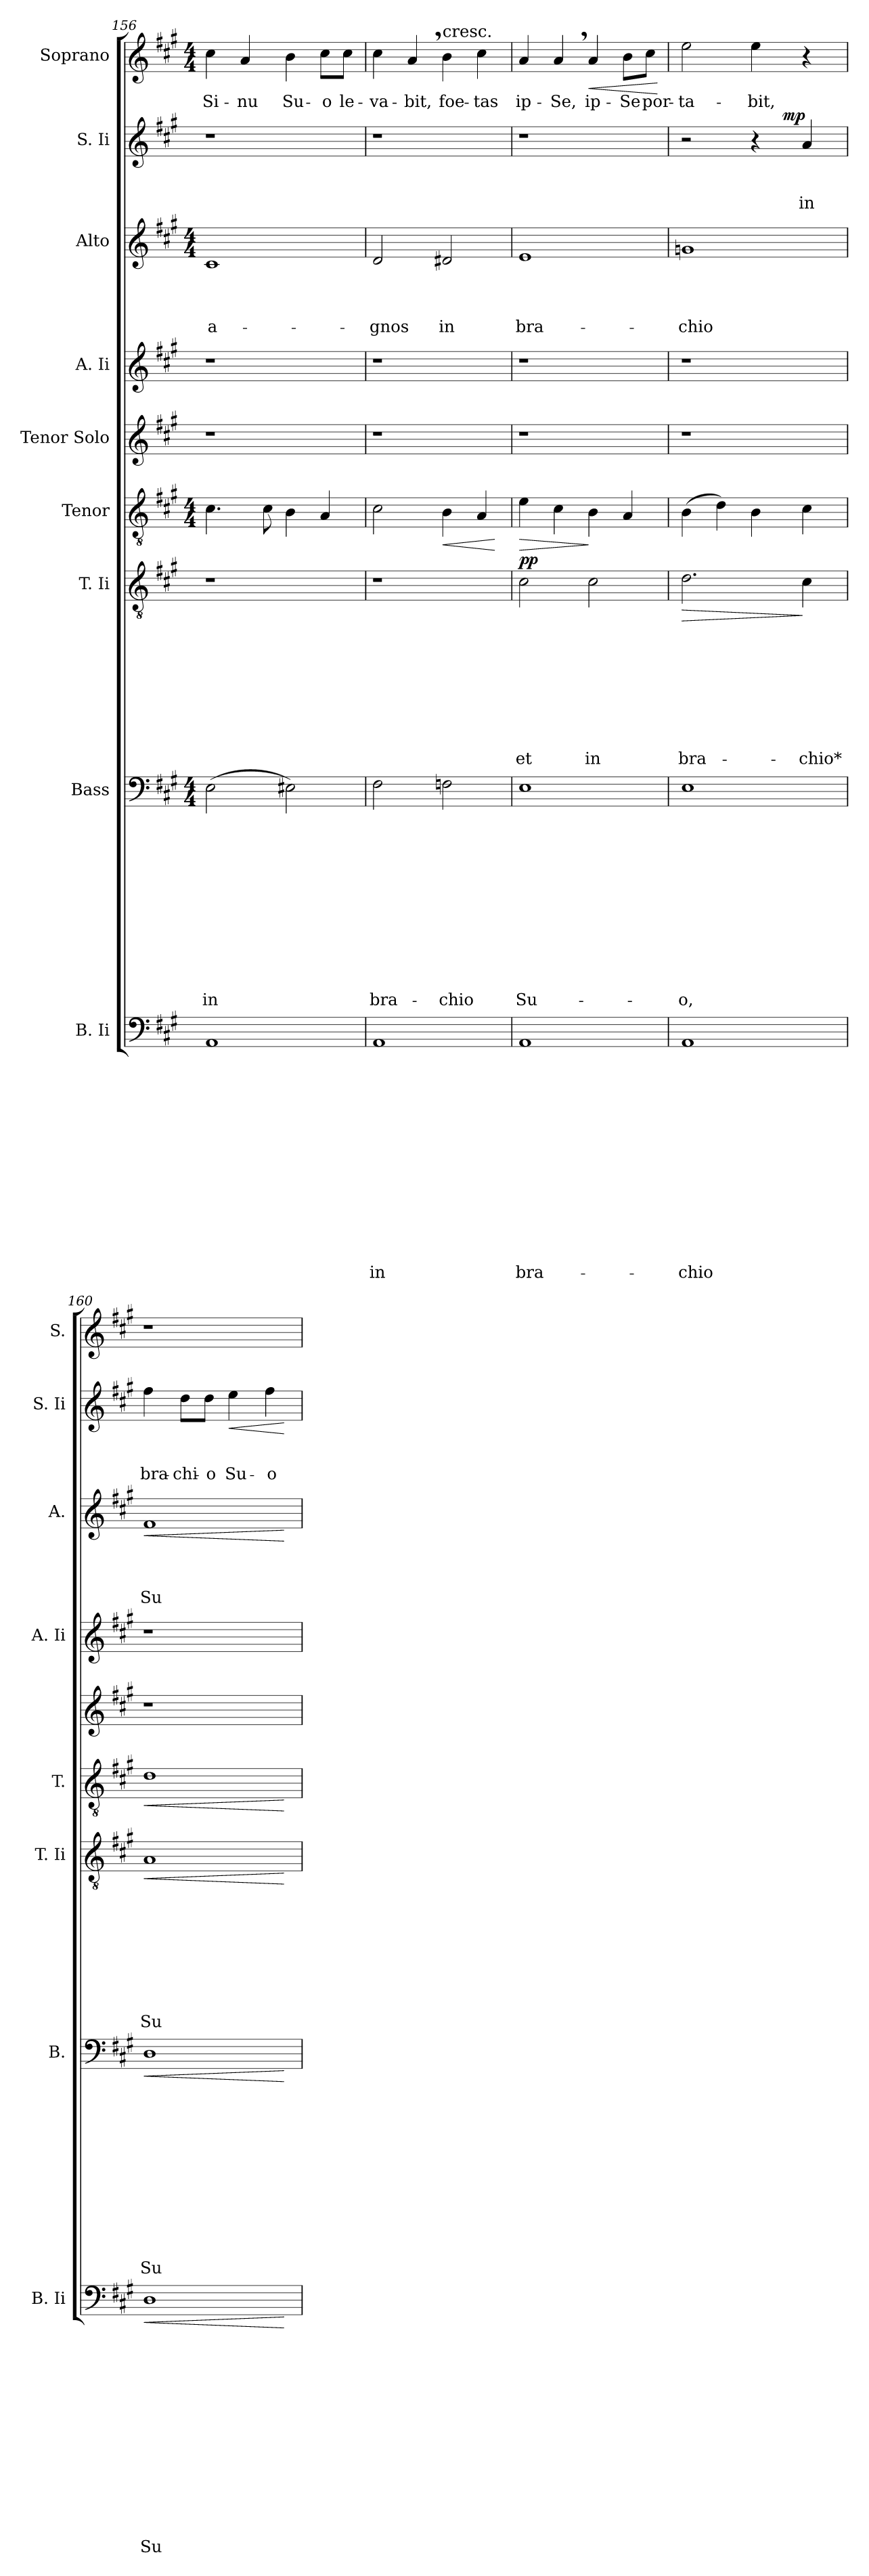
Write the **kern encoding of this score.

**kern	**text	**text	**text	**text	**text	**text	**text	**text	**text	**text	**text	**text	**text	**text	**dynam	**kern	**text	**text	**text	**text	**text	**text	**text	**text	**text	**text	**text	**text	**dynam	**kern	**text	**text	**text	**text	**text	**text	**text	**text	**text	**dynam	**kern	**dynam	**kern	**kern	**kern	**text	**text	**text	**text	**dynam	**kern	**text	**text	**text	**dynam	**kern	**text	**dynam
*part9	*part9	*part9	*part9	*part9	*part9	*part9	*part9	*part9	*part9	*part9	*part9	*part9	*part9	*part9	*part9	*part8	*part8	*part8	*part8	*part8	*part8	*part8	*part8	*part8	*part8	*part8	*part8	*part8	*part8	*part7	*part7	*part7	*part7	*part7	*part7	*part7	*part7	*part7	*part7	*part7	*part6	*part6	*part5	*part4	*part3	*part3	*part3	*part3	*part3	*part3	*part2	*part2	*part2	*part2	*part2	*part1	*part1	*part1
*staff9	*staff9	*staff9	*staff9	*staff9	*staff9	*staff9	*staff9	*staff9	*staff9	*staff9	*staff9	*staff9	*staff9	*staff9	*staff9	*staff8	*staff8	*staff8	*staff8	*staff8	*staff8	*staff8	*staff8	*staff8	*staff8	*staff8	*staff8	*staff8	*staff8	*staff7	*staff7	*staff7	*staff7	*staff7	*staff7	*staff7	*staff7	*staff7	*staff7	*staff7	*staff6	*staff6	*staff5	*staff4	*staff3	*staff3	*staff3	*staff3	*staff3	*staff3	*staff2	*staff2	*staff2	*staff2	*staff2	*staff1	*staff1	*staff1
*I"B. Ii	*	*	*	*	*	*	*	*	*	*	*	*	*	*	*	*I"Bass	*	*	*	*	*	*	*	*	*	*	*	*	*	*I"T. Ii	*	*	*	*	*	*	*	*	*	*	*I"Tenor	*	*I"Tenor Solo	*I"A. Ii	*I"Alto	*	*	*	*	*	*I"S. Ii	*	*	*	*	*I"Soprano	*	*
*I'B. Ii	*	*	*	*	*	*	*	*	*	*	*	*	*	*	*	*I'B.	*	*	*	*	*	*	*	*	*	*	*	*	*	*I'T. Ii	*	*	*	*	*	*	*	*	*	*	*I'T.	*	*	*I'A. Ii	*I'A.	*	*	*	*	*	*I'S. Ii	*	*	*	*	*I'S.	*	*
*clefF4	*	*	*	*	*	*	*	*	*	*	*	*	*	*	*	*clefF4	*	*	*	*	*	*	*	*	*	*	*	*	*	*clefGv2	*	*	*	*	*	*	*	*	*	*	*clefGv2	*	*clefG2	*clefG2	*clefG2	*	*	*	*	*	*clefG2	*	*	*	*	*clefG2	*	*
*k[f#c#g#]	*	*	*	*	*	*	*	*	*	*	*	*	*	*	*	*k[f#c#g#]	*	*	*	*	*	*	*	*	*	*	*	*	*	*k[f#c#g#]	*	*	*	*	*	*	*	*	*	*	*k[f#c#g#]	*	*k[f#c#g#]	*k[f#c#g#]	*k[f#c#g#]	*	*	*	*	*	*k[f#c#g#]	*	*	*	*	*k[f#c#g#]	*	*
*A:	*	*	*	*	*	*	*	*	*	*	*	*	*	*	*	*A:	*	*	*	*	*	*	*	*	*	*	*	*	*	*A:	*	*	*	*	*	*	*	*	*	*	*A:	*	*A:	*A:	*A:	*	*	*	*	*	*A:	*	*	*	*	*A:	*	*
*	*	*	*	*	*	*	*	*	*	*	*	*	*	*	*	*M4/4	*	*	*	*	*	*	*	*	*	*	*	*	*	*	*	*	*	*	*	*	*	*	*	*	*M4/4	*	*	*	*M4/4	*	*	*	*	*	*	*	*	*	*	*M4/4	*	*
=156	=156	=156	=156	=156	=156	=156	=156	=156	=156	=156	=156	=156	=156	=156	=156	=156	=156	=156	=156	=156	=156	=156	=156	=156	=156	=156	=156	=156	=156	=156	=156	=156	=156	=156	=156	=156	=156	=156	=156	=156	=156	=156	=156	=156	=156	=156	=156	=156	=156	=156	=156	=156	=156	=156	=156	=156	=156	=156
!	!	!	!	!	!	!	!	!	!	!	!	!	!	!	!	!	!	!	!	!	!	!	!	!	!	!	!	!LO:LY:b	!	!	!	!	!	!	!	!	!	!	!	!	!	!	!	!	!	!	!	!	!LO:LY:b:rj	!	!	!	!	!	!	!	!LO:LY:b	!
1AA	.	.	.	.	.	.	.	.	.	.	.	.	.	.	.	(>2E\	.	.	.	.	.	.	.	.	.	.	.	in	.	1r	.	.	.	.	.	.	.	.	.	.	4.c#\	.	1r	1r	1c#	.	.	.	a-	.	1r	.	.	.	.	4cc#\	Si-	.
!	!	!	!	!	!	!	!	!	!	!	!	!	!	!	!	!	!	!	!	!	!	!	!	!	!	!	!	!	!	!	!	!	!	!	!	!	!	!	!	!	!	!	!	!	!	!	!	!	!	!	!	!	!	!	!	!	!LO:LY:b	!
.	.	.	.	.	.	.	.	.	.	.	.	.	.	.	.	.	.	.	.	.	.	.	.	.	.	.	.	.	.	.	.	.	.	.	.	.	.	.	.	.	.	.	.	.	.	.	.	.	.	.	.	.	.	.	.	4a/	-nu	.
.	.	.	.	.	.	.	.	.	.	.	.	.	.	.	.	.	.	.	.	.	.	.	.	.	.	.	.	.	.	.	.	.	.	.	.	.	.	.	.	.	8c#\	.	.	.	.	.	.	.	.	.	.	.	.	.	.	.	.	.
!	!	!	!	!	!	!	!	!	!	!	!	!	!	!	!	!	!	!	!	!	!	!	!	!	!	!	!	!	!	!	!	!	!	!	!	!	!	!	!	!	!	!	!	!	!	!	!	!	!	!	!	!	!	!	!	!	!LO:LY:b	!
.	.	.	.	.	.	.	.	.	.	.	.	.	.	.	.	2E#X\)	.	.	.	.	.	.	.	.	.	.	.	.	.	.	.	.	.	.	.	.	.	.	.	.	4B\	.	.	.	.	.	.	.	.	.	.	.	.	.	.	4b\	Su-	.
!	!	!	!	!	!	!	!	!	!	!	!	!	!	!	!	!	!	!	!	!	!	!	!	!	!	!	!	!	!	!	!	!	!	!	!	!	!	!	!	!	!	!	!	!	!	!	!	!	!	!	!	!	!	!	!	!	!LO:LY:b	!
.	.	.	.	.	.	.	.	.	.	.	.	.	.	.	.	.	.	.	.	.	.	.	.	.	.	.	.	.	.	.	.	.	.	.	.	.	.	.	.	.	4A/	.	.	.	.	.	.	.	.	.	.	.	.	.	.	8cc#\L	-o	.
!	!	!	!	!	!	!	!	!	!	!	!	!	!	!	!	!	!	!	!	!	!	!	!	!	!	!	!	!	!	!	!	!	!	!	!	!	!	!	!	!	!	!	!	!	!	!	!	!	!	!	!	!	!	!	!	!	!LO:LY:b	!
.	.	.	.	.	.	.	.	.	.	.	.	.	.	.	.	.	.	.	.	.	.	.	.	.	.	.	.	.	.	.	.	.	.	.	.	.	.	.	.	.	.	.	.	.	.	.	.	.	.	.	.	.	.	.	.	8cc#\J	le-	.
!!LO:PB:g=z
=157	=157	=157	=157	=157	=157	=157	=157	=157	=157	=157	=157	=157	=157	=157	=157	=157	=157	=157	=157	=157	=157	=157	=157	=157	=157	=157	=157	=157	=157	=157	=157	=157	=157	=157	=157	=157	=157	=157	=157	=157	=157	=157	=157	=157	=157	=157	=157	=157	=157	=157	=157	=157	=157	=157	=157	=157	=157	=157
!	!	!	!	!	!	!	!	!	!	!	!	!	!	!LO:LY:b	!	!	!	!	!	!	!	!	!	!	!	!	!	!LO:LY:b	!	!	!	!	!	!	!	!	!	!	!	!	!	!	!	!	!	!	!	!	!LO:LY:b	!	!	!	!	!	!	!	!LO:LY:b	!
1AA	.	.	.	.	.	.	.	.	.	.	.	.	.	-in	.	2F#\	.	.	.	.	.	.	.	.	.	.	.	bra-	.	1r	.	.	.	.	.	.	.	.	.	.	2c#\	.	1r	1r	2d/	.	.	.	-gnos	.	1r	.	.	.	.	4cc#\	-va-	.
!	!	!	!	!	!	!	!	!	!	!	!	!	!	!	!	!	!	!	!	!	!	!	!	!	!	!	!	!	!	!	!	!	!	!	!	!	!	!	!	!	!	!	!	!	!	!	!	!	!	!	!	!	!	!	!	!	!LO:LY:b	!
.	.	.	.	.	.	.	.	.	.	.	.	.	.	.	.	.	.	.	.	.	.	.	.	.	.	.	.	.	.	.	.	.	.	.	.	.	.	.	.	.	.	.	.	.	.	.	.	.	.	.	.	.	.	.	.	4a,>/	-bit,	.
!	!	!	!	!	!	!	!	!	!	!	!	!	!	!	!	!	!	!	!	!	!	!	!	!	!	!	!	!	!	!	!	!	!	!	!	!	!	!	!	!	!	!	!	!	!	!	!	!	!	!	!	!	!	!	!	!LO:TX:a:t=cresc.	!	!
!	!	!	!	!	!	!	!	!	!	!	!	!	!	!	!	!	!	!	!	!	!	!	!	!	!	!	!	!LO:LY:b	!	!	!	!	!	!	!	!	!	!	!	!	!	!LO:HP:b	!	!	!	!	!	!	!LO:LY:b	!	!	!	!	!	!	!	!LO:LY:b	!
.	.	.	.	.	.	.	.	.	.	.	.	.	.	.	.	2Fn\	.	.	.	.	.	.	.	.	.	.	.	-chio	.	.	.	.	.	.	.	.	.	.	.	.	4B\	<	.	.	2d#X/	.	.	.	in	.	.	.	.	.	.	4b\	foe-	.
!	!	!	!	!	!	!	!	!	!	!	!	!	!	!	!	!	!	!	!	!	!	!	!	!	!	!	!	!	!	!	!	!	!	!	!	!	!	!	!	!	!	!	!	!	!	!	!	!	!	!	!	!	!	!	!	!	!LO:LY:b	!
.	.	.	.	.	.	.	.	.	.	.	.	.	.	.	.	.	.	.	.	.	.	.	.	.	.	.	.	.	.	.	.	.	.	.	.	.	.	.	.	.	4A/	.	.	.	.	.	.	.	.	.	.	.	.	.	.	4cc#\	-tas	.
.	.	.	.	.	.	.	.	.	.	.	.	.	.	.	.	.	.	.	.	.	.	.	.	.	.	.	.	.	.	.	.	.	.	.	.	.	.	.	.	.	.	[	.	.	.	.	.	.	.	.	.	.	.	.	.	.	.	.
=158	=158	=158	=158	=158	=158	=158	=158	=158	=158	=158	=158	=158	=158	=158	=158	=158	=158	=158	=158	=158	=158	=158	=158	=158	=158	=158	=158	=158	=158	=158	=158	=158	=158	=158	=158	=158	=158	=158	=158	=158	=158	=158	=158	=158	=158	=158	=158	=158	=158	=158	=158	=158	=158	=158	=158	=158	=158	=158
!	!	!	!	!	!	!	!	!	!	!	!	!	!	!LO:LY:b	!	!	!	!	!	!	!	!	!	!	!	!	!	!LO:LY:b	!	!	!	!	!	!	!	!	!	!	!LO:LY:b	!LO:DY:a	!	!LO:HP:b	!	!	!	!	!	!	!LO:LY:b	!	!	!	!	!	!	!	!LO:LY:b	!
1AA	.	.	.	.	.	.	.	.	.	.	.	.	.	bra-	.	1E	.	.	.	.	.	.	.	.	.	.	.	Su-	.	2c#\	.	.	.	.	.	.	.	.	et	pp	4e\	>	1r	1r	1e	.	.	.	bra-	.	1r	.	.	.	.	4a/	ip-	.
!	!	!	!	!	!	!	!	!	!	!	!	!	!	!	!	!	!	!	!	!	!	!	!	!	!	!	!	!	!	!	!	!	!	!	!	!	!	!	!	!	!	!	!	!	!	!	!	!	!	!	!	!	!	!	!	!	!LO:LY:b	!
.	.	.	.	.	.	.	.	.	.	.	.	.	.	.	.	.	.	.	.	.	.	.	.	.	.	.	.	.	.	.	.	.	.	.	.	.	.	.	.	.	4c#\	.	.	.	.	.	.	.	.	.	.	.	.	.	.	4a,>/	-Se,	.
!	!	!	!	!	!	!	!	!	!	!	!	!	!	!	!	!	!	!	!	!	!	!	!	!	!	!	!	!	!	!	!	!	!	!	!	!	!	!	!LO:LY:b	!	!	!	!	!	!	!	!	!	!	!	!	!	!	!	!	!	!LO:LY:b	!LO:HP:b
.	.	.	.	.	.	.	.	.	.	.	.	.	.	.	.	.	.	.	.	.	.	.	.	.	.	.	.	.	.	2c#\	.	.	.	.	.	.	.	.	in	.	4B\	]	.	.	.	.	.	.	.	.	.	.	.	.	.	4a/	ip-	<
!	!	!	!	!	!	!	!	!	!	!	!	!	!	!	!	!	!	!	!	!	!	!	!	!	!	!	!	!	!	!	!	!	!	!	!	!	!	!	!	!	!	!	!	!	!	!	!	!	!	!	!	!	!	!	!	!	!LO:LY:b	!
.	.	.	.	.	.	.	.	.	.	.	.	.	.	.	.	.	.	.	.	.	.	.	.	.	.	.	.	.	.	.	.	.	.	.	.	.	.	.	.	.	4A/	.	.	.	.	.	.	.	.	.	.	.	.	.	.	8b\L	-Se	.
!	!	!	!	!	!	!	!	!	!	!	!	!	!	!	!	!	!	!	!	!	!	!	!	!	!	!	!	!	!	!	!	!	!	!	!	!	!	!	!	!	!	!	!	!	!	!	!	!	!	!	!	!	!	!	!	!	!LO:LY:b	!
.	.	.	.	.	.	.	.	.	.	.	.	.	.	.	.	.	.	.	.	.	.	.	.	.	.	.	.	.	.	.	.	.	.	.	.	.	.	.	.	.	.	.	.	.	.	.	.	.	.	.	.	.	.	.	.	8cc#\J	por-	.
.	.	.	.	.	.	.	.	.	.	.	.	.	.	.	.	.	.	.	.	.	.	.	.	.	.	.	.	.	.	.	.	.	.	.	.	.	.	.	.	.	.	.	.	.	.	.	.	.	.	.	.	.	.	.	.	.	.	[
=159	=159	=159	=159	=159	=159	=159	=159	=159	=159	=159	=159	=159	=159	=159	=159	=159	=159	=159	=159	=159	=159	=159	=159	=159	=159	=159	=159	=159	=159	=159	=159	=159	=159	=159	=159	=159	=159	=159	=159	=159	=159	=159	=159	=159	=159	=159	=159	=159	=159	=159	=159	=159	=159	=159	=159	=159	=159	=159
!	!	!	!	!	!	!	!	!	!	!	!	!	!	!LO:LY:b	!	!	!	!	!	!	!	!	!	!	!	!	!	!LO:LY:b	!	!	!	!	!	!	!	!	!	!	!LO:LY:b	!LO:HP:b	!	!	!	!	!	!	!	!	!LO:LY:b	!	!	!	!	!	!	!	!LO:LY:b	!
*	*	*	*	*	*	*	*	*	*	*	*	*	*	*	*	*	*	*	*	*	*	*	*	*	*	*	*	*	*	*	*	*	*	*	*	*	*	*	*	*	*	*	*	*	*	*	*	*	*	*	*^	*	*	*	*	*	*	*
1AA	.	.	.	.	.	.	.	.	.	.	.	.	.	-chio	.	1E	.	.	.	.	.	.	.	.	.	.	.	-o,	.	2.d\	.	.	.	.	.	.	.	.	bra-	>	(>4B\	.	1r	1r	1gn	.	.	.	-chio	.	2r	2ryy	.	.	.	.	2ee\	-ta-	.
.	.	.	.	.	.	.	.	.	.	.	.	.	.	.	.	.	.	.	.	.	.	.	.	.	.	.	.	.	.	.	.	.	.	.	.	.	.	.	.	.	4d\)	.	.	.	.	.	.	.	.	.	.	.	.	.	.	.	.	.	.
!	!	!	!	!	!	!	!	!	!	!	!	!	!	!	!	!	!	!	!	!	!	!	!	!	!	!	!	!	!	!	!	!	!	!	!	!	!	!	!	!	!	!	!	!	!	!	!	!	!	!	!	!	!	!	!	!	!	!LO:LY:b	!
.	.	.	.	.	.	.	.	.	.	.	.	.	.	.	.	.	.	.	.	.	.	.	.	.	.	.	.	.	.	.	.	.	.	.	.	.	.	.	.	.	4B\	.	.	.	.	.	.	.	.	.	4r	8ryy	.	.	.	.	4ee\	-bit,	.
.	.	.	.	.	.	.	.	.	.	.	.	.	.	.	.	.	.	.	.	.	.	.	.	.	.	.	.	.	.	.	.	.	.	.	.	.	.	.	.	.	.	.	.	.	.	.	.	.	.	.	.	32ryy	.	.	.	.	.	.	.
!	!	!	!	!	!	!	!	!	!	!	!	!	!	!	!	!	!	!	!	!	!	!	!	!	!	!	!	!	!	!	!	!	!	!	!	!	!	!	!	!	!	!	!	!	!	!	!	!	!	!	!	!	!	!	!	!LO:DY:a	!	!	!
.	.	.	.	.	.	.	.	.	.	.	.	.	.	.	.	.	.	.	.	.	.	.	.	.	.	.	.	.	.	.	.	.	.	.	.	.	.	.	.	.	.	.	.	.	.	.	.	.	.	.	.	4ryy	.	.	.	mp	.	.	.
!	!	!	!	!	!	!	!	!	!	!	!	!	!	!	!	!	!	!	!	!	!	!	!	!	!	!	!	!	!	!	!	!	!	!	!	!	!	!	!LO:LY:b	!	!	!	!	!	!	!	!	!	!	!	!	!	!	!	!LO:LY:b	!	!	!	!
.	.	.	.	.	.	.	.	.	.	.	.	.	.	.	.	.	.	.	.	.	.	.	.	.	.	.	.	.	.	4c#\	.	.	.	.	.	.	.	.	-chio*	]	4c#\	.	.	.	.	.	.	.	.	.	4a/	.	.	.	in	.	4r	.	.
.	.	.	.	.	.	.	.	.	.	.	.	.	.	.	.	.	.	.	.	.	.	.	.	.	.	.	.	.	.	.	.	.	.	.	.	.	.	.	.	.	.	.	.	.	.	.	.	.	.	.	.	16.ryy	.	.	.	.	.	.	.
=160	=160	=160	=160	=160	=160	=160	=160	=160	=160	=160	=160	=160	=160	=160	=160	=160	=160	=160	=160	=160	=160	=160	=160	=160	=160	=160	=160	=160	=160	=160	=160	=160	=160	=160	=160	=160	=160	=160	=160	=160	=160	=160	=160	=160	=160	=160	=160	=160	=160	=160	=160	=160	=160	=160	=160	=160	=160	=160	=160
!	!	!	!	!	!	!	!	!	!	!	!	!	!	!LO:LY:b	!LO:HP:b	!	!	!	!	!	!	!	!	!	!	!	!	!LO:LY:b	!LO:HP:b	!	!	!	!	!	!	!	!	!	!LO:LY:b	!LO:HP:b	!	!LO:HP:b	!	!	!	!	!	!	!LO:LY:b	!LO:HP:b	!	!	!	!	!LO:LY:b	!	!	!	!
*	*	*	*	*	*	*	*	*	*	*	*	*	*	*	*	*	*	*	*	*	*	*	*	*	*	*	*	*	*	*	*	*	*	*	*	*	*	*	*	*	*	*	*	*	*	*	*	*	*	*	*v	*v	*	*	*	*	*	*	*
1D	.	.	.	.	.	.	.	.	.	.	.	.	.	Su-	<	1D	.	.	.	.	.	.	.	.	.	.	.	Su-	<	1A	.	.	.	.	.	.	.	.	Su-	<	1d	<	1r	1r	1f#	.	.	.	Su-	<	4ff#\	.	.	bra-	.	1r	.	.
!	!	!	!	!	!	!	!	!	!	!	!	!	!	!	!	!	!	!	!	!	!	!	!	!	!	!	!	!	!	!	!	!	!	!	!	!	!	!	!	!	!	!	!	!	!	!	!	!	!	!	!	!	!	!LO:LY:b	!	!	!	!
.	.	.	.	.	.	.	.	.	.	.	.	.	.	.	.	.	.	.	.	.	.	.	.	.	.	.	.	.	.	.	.	.	.	.	.	.	.	.	.	.	.	.	.	.	.	.	.	.	.	.	8dd\L	.	.	-chi-	.	.	.	.
!	!	!	!	!	!	!	!	!	!	!	!	!	!	!	!	!	!	!	!	!	!	!	!	!	!	!	!	!	!	!	!	!	!	!	!	!	!	!	!	!	!	!	!	!	!	!	!	!	!	!	!	!	!	!LO:LY:b	!	!	!	!
.	.	.	.	.	.	.	.	.	.	.	.	.	.	.	.	.	.	.	.	.	.	.	.	.	.	.	.	.	.	.	.	.	.	.	.	.	.	.	.	.	.	.	.	.	.	.	.	.	.	.	8dd\J	.	.	-o	.	.	.	.
!	!	!	!	!	!	!	!	!	!	!	!	!	!	!	!	!	!	!	!	!	!	!	!	!	!	!	!	!	!	!	!	!	!	!	!	!	!	!	!	!	!	!	!	!	!	!	!	!	!	!	!	!	!	!LO:LY:b	!LO:HP:b	!	!	!
.	.	.	.	.	.	.	.	.	.	.	.	.	.	.	.	.	.	.	.	.	.	.	.	.	.	.	.	.	.	.	.	.	.	.	.	.	.	.	.	.	.	.	.	.	.	.	.	.	.	.	4ee\	.	.	Su-	<	.	.	.
!	!	!	!	!	!	!	!	!	!	!	!	!	!	!	!	!	!	!	!	!	!	!	!	!	!	!	!	!	!	!	!	!	!	!	!	!	!	!	!	!	!	!	!	!	!	!	!	!	!	!	!	!	!	!LO:LY:b	!	!	!	!
.	.	.	.	.	.	.	.	.	.	.	.	.	.	.	.	.	.	.	.	.	.	.	.	.	.	.	.	.	.	.	.	.	.	.	.	.	.	.	.	.	.	.	.	.	.	.	.	.	.	.	4ff#\	.	.	-o	.	.	.	.
.	.	.	.	.	.	.	.	.	.	.	.	.	.	.	[	.	.	.	.	.	.	.	.	.	.	.	.	.	[	.	.	.	.	.	.	.	.	.	.	[	.	[	.	.	.	.	.	.	.	[	.	.	.	.	[	.	.	.
=	=	=	=	=	=	=	=	=	=	=	=	=	=	=	=	=	=	=	=	=	=	=	=	=	=	=	=	=	=	=	=	=	=	=	=	=	=	=	=	=	=	=	=	=	=	=	=	=	=	=	=	=	=	=	=	=	=	=
*-	*-	*-	*-	*-	*-	*-	*-	*-	*-	*-	*-	*-	*-	*-	*-	*-	*-	*-	*-	*-	*-	*-	*-	*-	*-	*-	*-	*-	*-	*-	*-	*-	*-	*-	*-	*-	*-	*-	*-	*-	*-	*-	*-	*-	*-	*-	*-	*-	*-	*-	*-	*-	*-	*-	*-	*-	*-	*-
